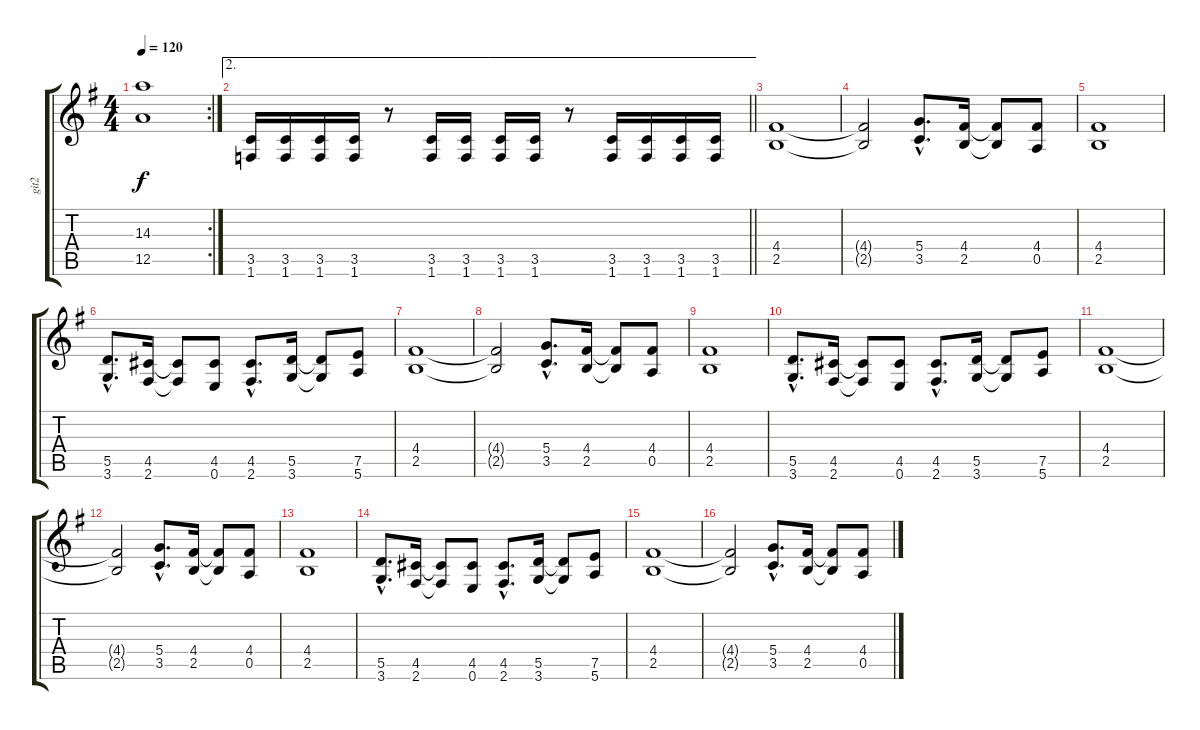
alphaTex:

\track ("git2" "git2") {instrument distortionguitar}
\staff {score tabs}
\tuning (E4 B3 G3 D3 A2 E2) {hide}
\rc 2
\ts (4 4)
\tempo 120
\clef g2
\ks eminor
(14.3{t} 12.5{t}).1{dy f} |
\ae 2
\barLineRight lightlight
(3.5 1.6).16 (3.5 1.6).16 (3.5 1.6).16 (3.5 1.6).16 r.8 (3.5 1.6).16 (3.5 1.6).16 (3.5 1.6).16 (3.5 1.6).16 r.8 (3.5 1.6).16 (3.5 1.6).16 (3.5 1.6).16 (3.5 1.6).16 |
(4.4 2.5).1 |
(4.4{t} 2.5{t}).2 (5.4{hac} 3.5{hac}).8{d} (4.4 2.5).16 (4.4{t} 2.5{t}).8 (4.4 0.5).8 |
(4.4 2.5).1 |
(5.5{hac} 3.6{hac}).8{d} (4.5 2.6).16 (4.5{t} 2.6{t}).8 (4.5 0.6).8 (4.5{hac} 2.6{hac}).8{d} (5.5 3.6).16 (5.5{t} 3.6{t}).8 (7.5 5.6).8 |
(4.4 2.5).1 |
(4.4{t} 2.5{t}).2 (5.4{hac} 3.5{hac}).8{d} (4.4 2.5).16 (4.4{t} 2.5{t}).8 (4.4 0.5).8 |
(4.4 2.5).1 |
(5.5{hac} 3.6{hac}).8{d} (4.5 2.6).16 (4.5{t} 2.6{t}).8 (4.5 0.6).8 (4.5{hac} 2.6{hac}).8{d} (5.5 3.6).16 (5.5{t} 3.6{t}).8 (7.5 5.6).8 |
(4.4 2.5).1 |
(4.4{t} 2.5{t}).2 (5.4{hac} 3.5{hac}).8{d} (4.4 2.5).16 (4.4{t} 2.5{t}).8 (4.4 0.5).8 |
(4.4 2.5).1 |
(5.5{hac} 3.6{hac}).8{d} (4.5 2.6).16 (4.5{t} 2.6{t}).8 (4.5 0.6).8 (4.5{hac} 2.6{hac}).8{d} (5.5 3.6).16 (5.5{t} 3.6{t}).8 (7.5 5.6).8 |
(4.4 2.5).1 |
(4.4{t} 2.5{t}).2 (5.4{hac} 3.5{hac}).8{d} (4.4 2.5).16 (4.4{t} 2.5{t}).8 (4.4 0.5).8
